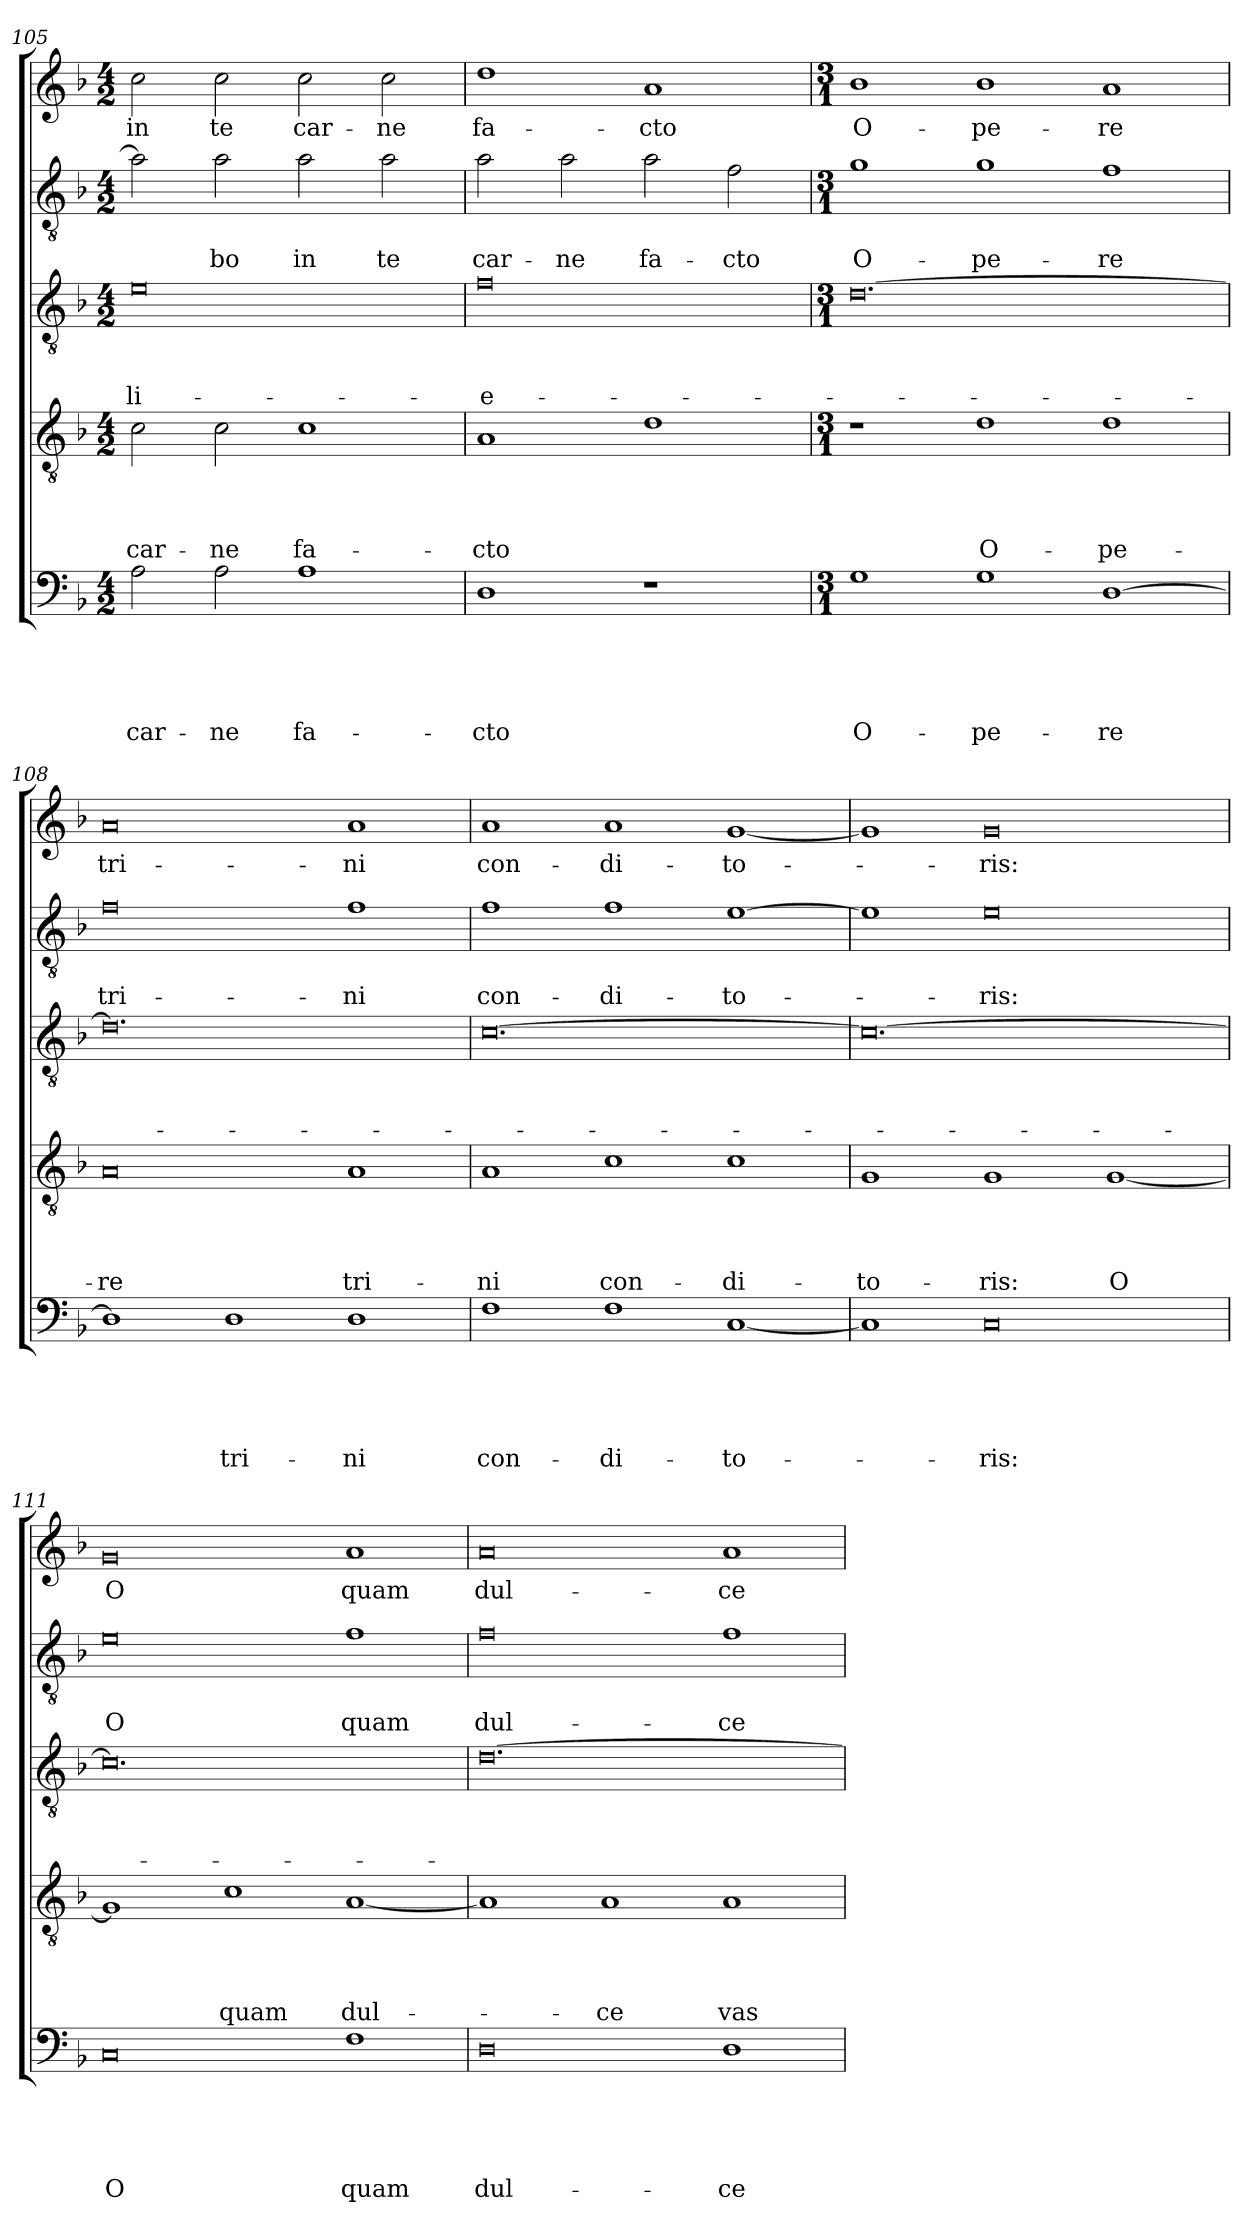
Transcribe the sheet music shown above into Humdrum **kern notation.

**kern	**text	**text	**text	**text	**text	**kern	**text	**text	**text	**text	**kern	**text	**text	**text	**kern	**text	**text	**kern	**text
*part5	*part5	*part5	*part5	*part5	*part5	*part4	*part4	*part4	*part4	*part4	*part3	*part3	*part3	*part3	*part2	*part2	*part2	*part1	*part1
*staff5	*staff5	*staff5	*staff5	*staff5	*staff5	*staff4	*staff4	*staff4	*staff4	*staff4	*staff3	*staff3	*staff3	*staff3	*staff2	*staff2	*staff2	*staff1	*staff1
*clefF4	*	*	*	*	*	*clefGv2	*	*	*	*	*clefGv2	*	*	*	*clefGv2	*	*	*clefG2	*
*k[b-]	*	*	*	*	*	*k[b-]	*	*	*	*	*k[b-]	*	*	*	*k[b-]	*	*	*k[b-]	*
*F:	*	*	*	*	*	*F:	*	*	*	*	*F:	*	*	*	*F:	*	*	*F:	*
*M4/2	*	*	*	*	*	*M4/2	*	*	*	*	*M4/2	*	*	*	*M4/2	*	*	*M4/2	*
=105	=105	=105	=105	=105	=105	=105	=105	=105	=105	=105	=105	=105	=105	=105	=105	=105	=105	=105	=105
!	!	!	!	!	!LO:LY:b	!	!	!	!	!LO:LY:b	!	!	!	!LO:LY:b	!	!	!	!	!LO:LY:b
2A\	.	.	.	.	car-	2c\	.	.	.	car-	0e	.	.	-li-	2a\]	.	.	2cc\	in
!	!	!	!	!	!LO:LY:b	!	!	!	!	!LO:LY:b	!	!	!	!	!	!	!LO:LY:b	!	!LO:LY:b
2A\	.	.	.	.	-ne	2c\	.	.	.	-ne	.	.	.	.	2a\	.	-bo	2cc\	te
!	!	!	!	!	!LO:LY:b	!	!	!	!	!LO:LY:b	!	!	!	!	!	!	!LO:LY:b	!	!LO:LY:b
1A	.	.	.	.	fa-	1c	.	.	.	fa-	.	.	.	.	2a\	.	in	2cc\	car-
!	!	!	!	!	!	!	!	!	!	!	!	!	!	!	!	!	!LO:LY:b	!	!LO:LY:b
.	.	.	.	.	.	.	.	.	.	.	.	.	.	.	2a\	.	te	2cc\	-ne
=106	=106	=106	=106	=106	=106	=106	=106	=106	=106	=106	=106	=106	=106	=106	=106	=106	=106	=106	=106
!	!	!	!	!	!LO:LY:b	!	!	!	!	!LO:LY:b	!	!	!	!LO:LY:b	!	!	!LO:LY:b	!	!LO:LY:b
1D	.	.	.	.	-cto	1A	.	.	.	-cto	0f	.	.	-e-	2a\	.	car-	1dd	fa-
!	!	!	!	!	!	!	!	!	!	!	!	!	!	!	!	!	!LO:LY:b	!	!
.	.	.	.	.	.	.	.	.	.	.	.	.	.	.	2a\	.	-ne	.	.
!	!	!	!	!	!	!	!	!	!	!	!	!	!	!	!	!	!LO:LY:b	!	!LO:LY:b
1r	.	.	.	.	.	1d	.	.	.	.	.	.	.	.	2a\	.	fa-	1a	-cto
!	!	!	!	!	!	!	!	!	!	!	!	!	!	!	!	!	!LO:LY:b	!	!
.	.	.	.	.	.	.	.	.	.	.	.	.	.	.	2f\	.	-cto	.	.
=107	=107	=107	=107	=107	=107	=107	=107	=107	=107	=107	=107	=107	=107	=107	=107	=107	=107	=107	=107
*M3/1	*	*	*	*	*	*M3/1	*	*	*	*	*M3/1	*	*	*	*M3/1	*	*	*M3/1	*
!	!	!	!	!	!LO:LY:b	!	!	!	!	!	!	!	!	!	!	!	!LO:LY:b	!	!LO:LY:b
1G	.	.	.	.	O-	1r	.	.	.	.	[0.d	.	.	.	1g	.	O-	1b-	O-
!	!	!	!	!	!LO:LY:b	!	!	!	!	!LO:LY:b	!	!	!	!	!	!	!LO:LY:b	!	!LO:LY:b
1G	.	.	.	.	-pe-	1d	.	.	.	O-	.	.	.	.	1g	.	-pe-	1b-	-pe-
!	!	!	!	!	!LO:LY:b	!	!	!	!	!LO:LY:b	!	!	!	!	!	!	!LO:LY:b	!	!LO:LY:b
[1D	.	.	.	.	-re	1d	.	.	.	-pe-	.	.	.	.	1f	.	-re	1a	-re
=108	=108	=108	=108	=108	=108	=108	=108	=108	=108	=108	=108	=108	=108	=108	=108	=108	=108	=108	=108
!	!	!	!	!	!	!	!	!	!	!LO:LY:b	!	!	!	!	!	!	!LO:LY:b	!	!LO:LY:b
1D]	.	.	.	.	.	0A	.	.	.	-re	0.d]	.	.	.	0f	.	tri-	0a	tri-
!	!	!	!	!	!LO:LY:b	!	!	!	!	!	!	!	!	!	!	!	!	!	!
1D	.	.	.	.	tri-	.	.	.	.	.	.	.	.	.	.	.	.	.	.
!	!	!	!	!	!LO:LY:b	!	!	!	!	!LO:LY:b	!	!	!	!	!	!	!LO:LY:b	!	!LO:LY:b
1D	.	.	.	.	-ni	1A	.	.	.	tri-	.	.	.	.	1f	.	-ni	1a	-ni
!!LO:PB:g=z
=109	=109	=109	=109	=109	=109	=109	=109	=109	=109	=109	=109	=109	=109	=109	=109	=109	=109	=109	=109
!	!	!	!	!	!LO:LY:b	!	!	!	!	!LO:LY:b	!	!	!	!	!	!	!LO:LY:b	!	!LO:LY:b
1F	.	.	.	.	con-	1A	.	.	.	-ni	[0.c	.	.	.	1f	.	con-	1a	con-
!	!	!	!	!	!LO:LY:b	!	!	!	!	!LO:LY:b	!	!	!	!	!	!	!LO:LY:b	!	!LO:LY:b
1F	.	.	.	.	-di-	1c	.	.	.	con-	.	.	.	.	1f	.	-di-	1a	-di-
!	!	!	!	!	!LO:LY:b	!	!	!	!	!LO:LY:b	!	!	!	!	!	!	!LO:LY:b	!	!LO:LY:b
[1C	.	.	.	.	-to-	1c	.	.	.	-di-	.	.	.	.	[1e	.	-to-	[1g	-to-
=110	=110	=110	=110	=110	=110	=110	=110	=110	=110	=110	=110	=110	=110	=110	=110	=110	=110	=110	=110
!	!	!	!	!	!	!	!	!	!	!LO:LY:b	!	!	!	!	!	!	!	!	!
1C]	.	.	.	.	.	1G	.	.	.	-to-	0.c_	.	.	.	1e]	.	.	1g]	.
!	!	!	!	!	!LO:LY:b	!	!	!	!	!LO:LY:b	!	!	!	!	!	!	!LO:LY:b	!	!LO:LY:b
0C	.	.	.	.	-ris:	1G	.	.	.	-ris:	.	.	.	.	0e	.	-ris:	0g	-ris:
!	!	!	!	!	!	!	!	!	!	!LO:LY:b	!	!	!	!	!	!	!	!	!
.	.	.	.	.	.	[1G	.	.	.	O	.	.	.	.	.	.	.	.	.
=111	=111	=111	=111	=111	=111	=111	=111	=111	=111	=111	=111	=111	=111	=111	=111	=111	=111	=111	=111
!	!	!	!	!	!LO:LY:b	!	!	!	!	!	!	!	!	!	!	!	!LO:LY:b	!	!LO:LY:b
0C	.	.	.	.	O	1G]	.	.	.	.	0.c]	.	.	.	0e	.	O	0g	O
!	!	!	!	!	!	!	!	!	!	!LO:LY:b	!	!	!	!	!	!	!	!	!
.	.	.	.	.	.	1c	.	.	.	quam	.	.	.	.	.	.	.	.	.
!	!	!	!	!	!LO:LY:b	!	!	!	!	!LO:LY:b	!	!	!	!	!	!	!LO:LY:b	!	!LO:LY:b
1F	.	.	.	.	quam	[1A	.	.	.	dul-	.	.	.	.	1f	.	quam	1a	quam
=112	=112	=112	=112	=112	=112	=112	=112	=112	=112	=112	=112	=112	=112	=112	=112	=112	=112	=112	=112
!	!	!	!	!	!LO:LY:b	!	!	!	!	!	!	!	!	!	!	!	!LO:LY:b	!	!LO:LY:b
0D	.	.	.	.	dul-	1A]	.	.	.	.	[0.d	.	.	.	0f	.	dul-	0a	dul-
!	!	!	!	!	!	!	!	!	!	!LO:LY:b	!	!	!	!	!	!	!	!	!
.	.	.	.	.	.	1A	.	.	.	-ce	.	.	.	.	.	.	.	.	.
!	!	!	!	!	!LO:LY:b	!	!	!	!	!LO:LY:b	!	!	!	!	!	!	!LO:LY:b	!	!LO:LY:b
1D	.	.	.	.	-ce	1A	.	.	.	vas	.	.	.	.	1f	.	-ce	1a	-ce
=	=	=	=	=	=	=	=	=	=	=	=	=	=	=	=	=	=	=	=
*-	*-	*-	*-	*-	*-	*-	*-	*-	*-	*-	*-	*-	*-	*-	*-	*-	*-	*-	*-
